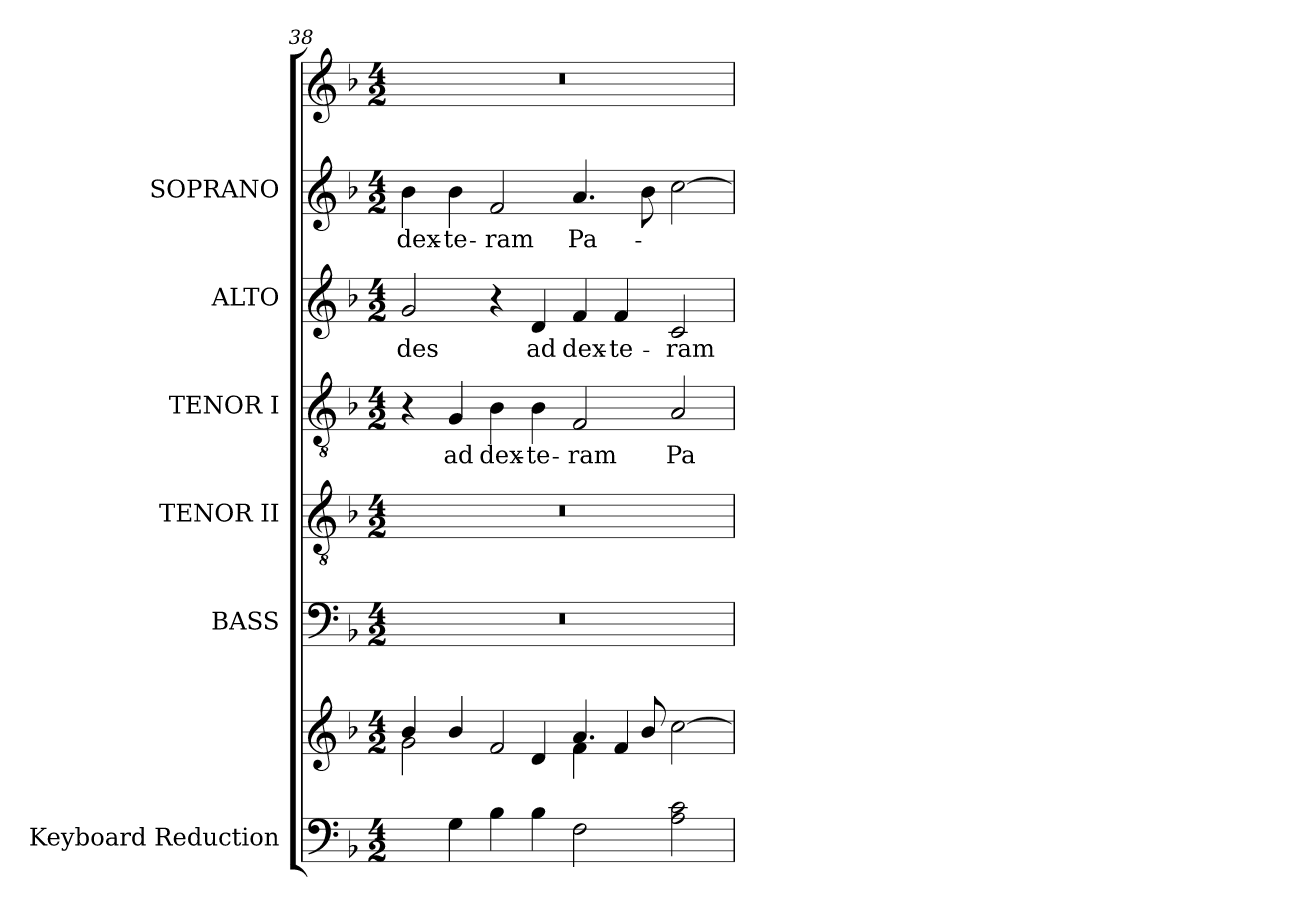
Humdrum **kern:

**kern	**kern	**kern	**kern	**kern	**text	**kern	**text	**kern	**text	**kern
*part7	*part7	*part6	*part5	*part4	*part4	*part3	*part3	*part2	*part2	*part1
*staff8	*staff7	*staff6	*staff5	*staff4	*staff4	*staff3	*staff3	*staff2	*staff2	*staff1
*I"Keyboard Reduction	*	*I"BASS	*I"TENOR II	*I"TENOR I	*	*I"ALTO	*	*I"SOPRANO	*	*
*I'Reduc.	*	*I'B.	*I'T. II	*I'T. I	*	*I'A.	*	*I'S.	*	*
!!LO:PB:g=z
*clefF4	*clefG2	*clefF4	*clefGv2	*clefGv2	*	*clefG2	*	*clefG2	*	*clefG2
*	*	*	*ITrd7c12	*ITrd7c12	*	*	*	*	*	*
*k[b-]	*k[b-]	*k[b-]	*k[b-]	*k[b-]	*	*k[b-]	*	*k[b-]	*	*k[b-]
*F:	*F:	*F:	*F:	*F:	*	*F:	*	*F:	*	*F:
*M4/2	*M4/2	*M4/2	*M4/2	*M4/2	*	*M4/2	*	*M4/2	*	*M4/2
=38	=38	=38	=38	=38	=38	=38	=38	=38	=38	=38
*	*^	*	*	*	*	*	*	*	*	*
!	!	!	!LO:N:vis=1	!LO:N:vis=1	!	!	!	!	!	!	!
!	!	!	!	!	!	!	!	!LO:LY:b:color=#000000	!	!	!
!	!	!	!	!	!	!	!	!	!	!LO:LY:b:color=#000000	!LO:N:vis=1
4ryy	4b-i/	2gi\	0r	0r	4r	.	2gi/	-des	4b-i\	dex-	0r
!	!	!	!	!	!	!LO:LY:b:color=#000000	!	!	!	!	!
!	!	!	!	!	!	!	!	!	!	!LO:LY:b:color=#000000	!
4Gi\	4b-i/	.	.	.	4GGi/	ad	.	.	4b-i\	-te-	.
!	!	!	!	!	!	!LO:LY:b:color=#000000	!	!	!	!	!
!	!	!	!	!	!	!	!	!	!	!LO:LY:b:color=#000000	!
4B-i\	2fi/	4ryy	.	.	4BB-i\	dex-	4r	.	2fi/	-ram	.
!	!	!	!	!	!	!LO:LY:b:color=#000000	!	!	!	!	!
!	!	!	!	!	!	!	!	!LO:LY:b:color=#000000	!	!	!
4B-i\	.	4di/	.	.	4BB-i\	-te-	4di/	ad	.	.	.
!	!	!	!	!	!	!LO:LY:b:color=#000000	!	!	!	!	!
!	!	!	!	!	!	!	!	!LO:LY:b:color=#000000	!	!	!
!	!	!	!	!	!	!	!	!	!	!LO:LY:b:color=#000000	!
2Fi\	4.ai/	4fi\	.	.	2FFi/	-ram	4fi/	dex-	4.ai/	Pa-	.
!	!	!	!	!	!	!	!	!LO:LY:b:color=#000000	!	!	!
.	.	4fi/	.	.	.	.	4fi/	-te-	.	.	.
.	8b-i/	.	.	.	.	.	.	.	8b-i\	.	.
!	!	!	!	!	!	!LO:LY:b:color=#000000	!	!	!	!	!
!	!	!	!	!	!	!	!	!LO:LY:b:color=#000000	!	!	!
2Ai\ 2ci	[2cci\	2ryy	.	.	2AAi/	Pa-	2ci/	-ram	[2cci\	.	.
*	*v	*v	*	*	*	*	*	*	*	*	*
=	=	=	=	=	=	=	=	=	=	=
*-	*-	*-	*-	*-	*-	*-	*-	*-	*-	*-
